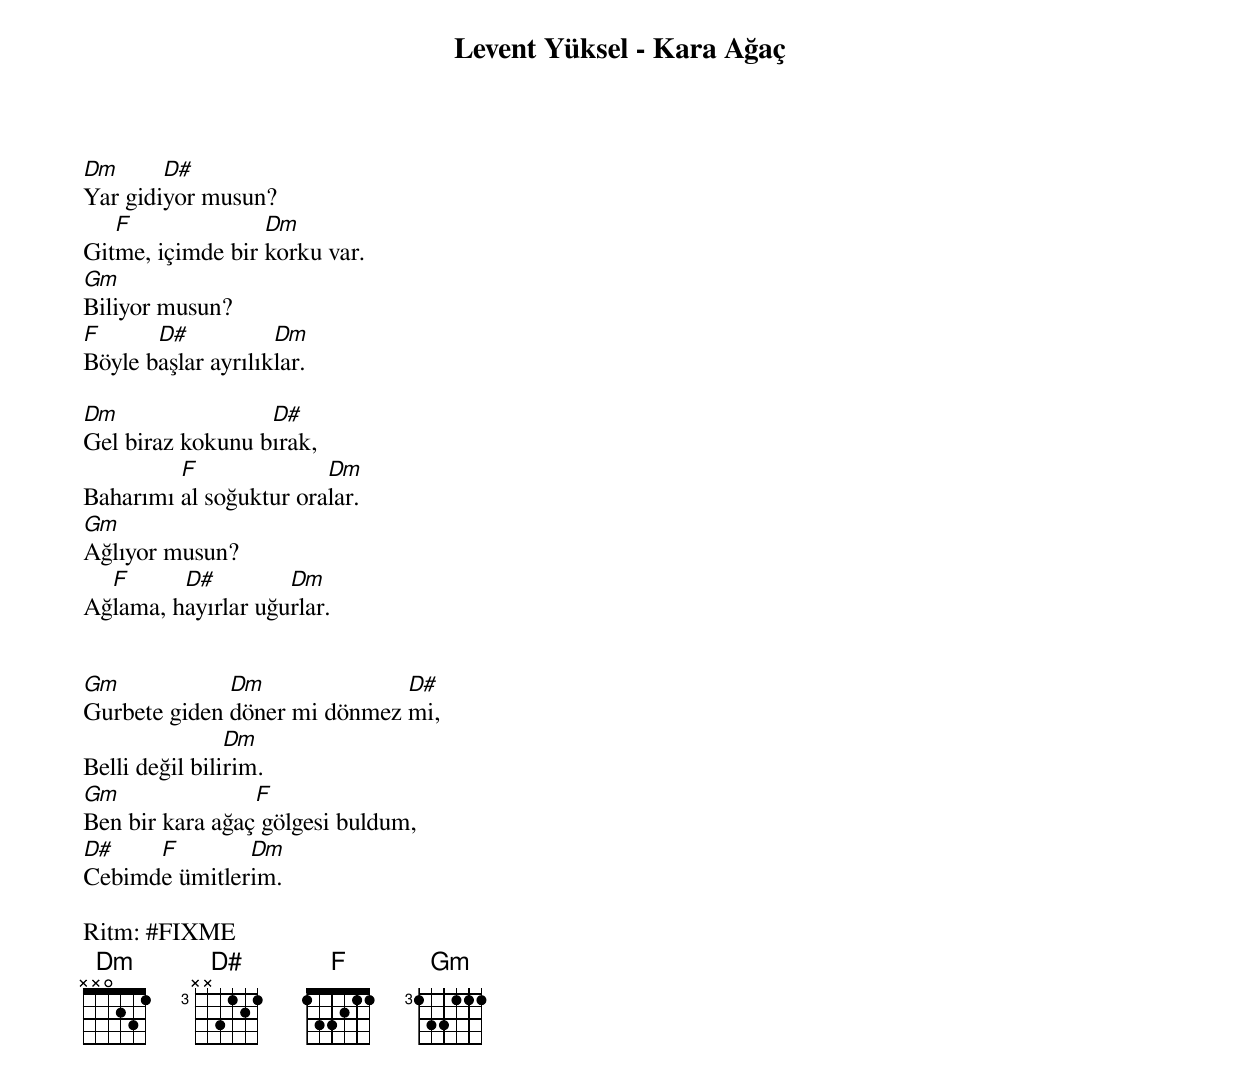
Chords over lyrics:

Levent Yüksel - Kara Ağaç

Dm      D#
Yar gidiyor musun?
   F              Dm
Gitme, içimde bir korku var.
Gm
Biliyor musun?
F      D#           Dm
Böyle başlar ayrılıklar.

Dm                D#
Gel biraz kokunu bırak,
         F              Dm
Baharımı al soğuktur oralar.
Gm
Ağlıyor musun?
  F      D#         Dm
Ağlama, hayırlar uğurlar.


Gm            Dm              D#
Gurbete giden döner mi dönmez mi,
                Dm
Belli değil bilirim.
Gm               F
Ben bir kara ağaç gölgesi buldum,
D#    F        Dm
Cebimde ümitlerim.

Ritm: #FIXME
